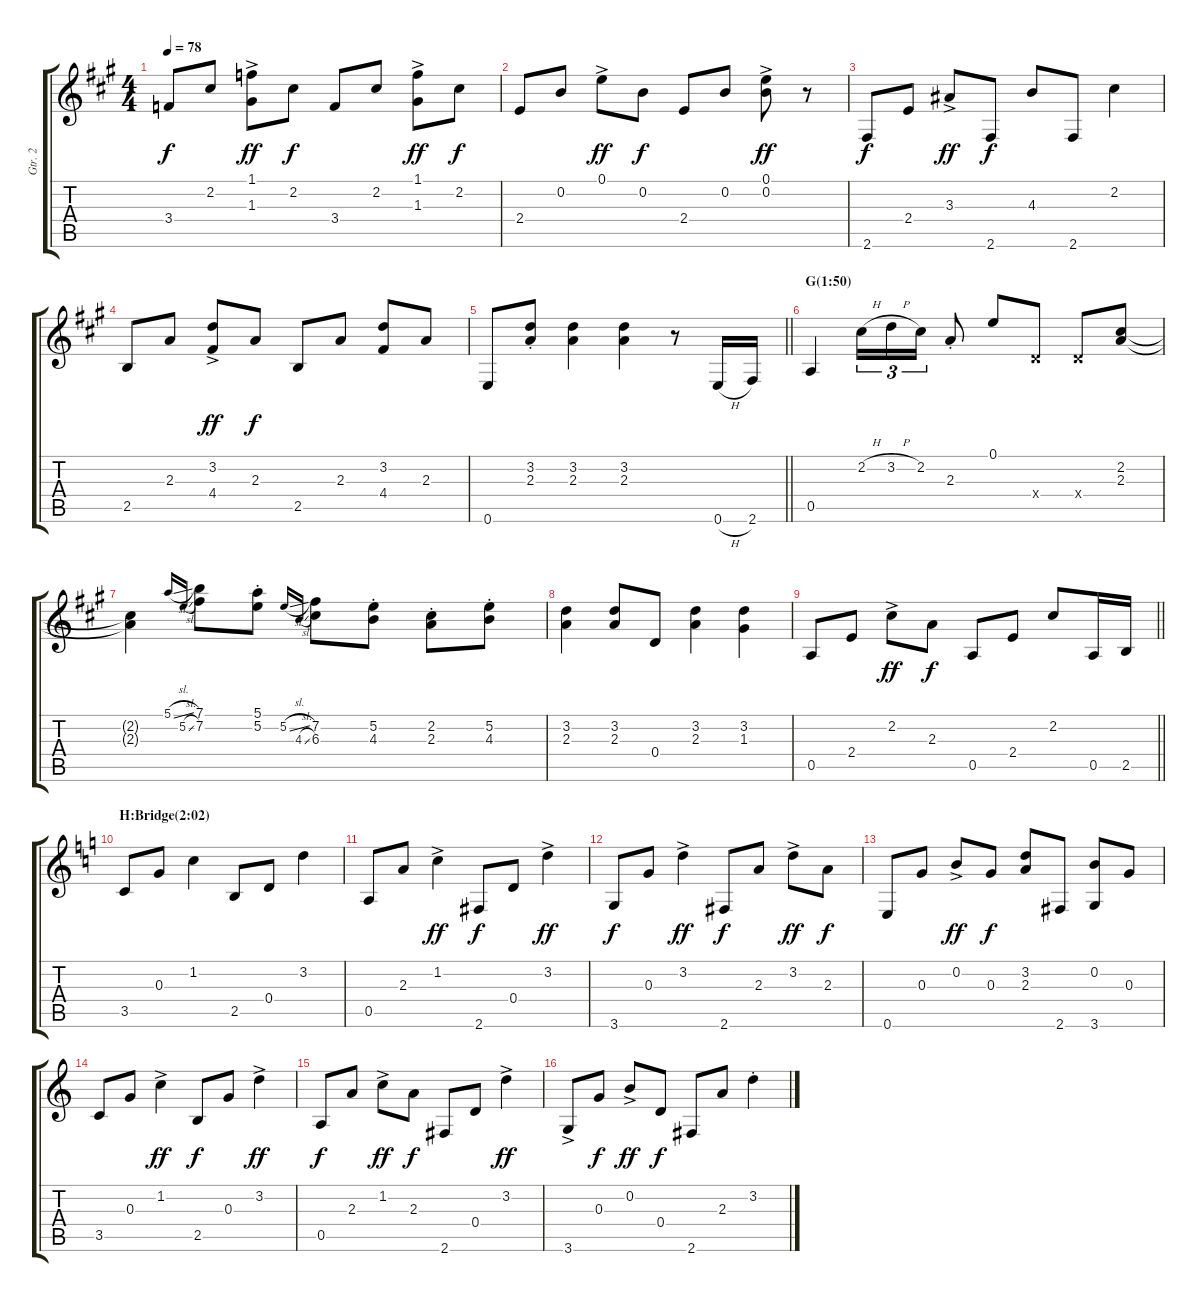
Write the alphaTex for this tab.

\track ("Gtr. 2" "Gtr. 2") {instrument acousticguitarsteel}
\staff {score tabs}
\tuning (E4 B3 G3 D3 A2 E2) {hide}
\ts (4 4)
\tempo 78
\clef g2
\ks a
3.4.8{dy f} 2.2.8 (1.1{ac} 1.3{ac}).8{dy ff} 2.2.8{dy f} 3.4.8 2.2.8 (1.1{ac} 1.3{ac}).8{dy ff} 2.2.8{dy f} |
2.4.8 0.2.8 0.1{ac}.8{dy ff} 0.2.8{dy f} 2.4.8 0.2.8 (0.1{ac} 0.2{ac}).8{dy ff} r.8 |
2.6.8{dy f} 2.4.8 3.3{ac}.8{dy ff} 2.6.8{dy f} 4.3.8 2.6.8 2.2.4 |
2.5.8 2.3.8 (3.2{ac} 4.4{ac}).8{dy ff} 2.3.8{dy f} 2.5.8 2.3.8 (3.2 4.4).8 2.3.8 |
\barLineRight lightlight
0.6.8 (3.2{st} 2.3{st}).8 (3.2 2.3).4 (3.2 2.3).4 r.8 0.6{h}.16 2.6.16 |
\section ("" "G(1:50)")
0.5.4 2.2{h}.16{tu (3 2)} 3.2{h}.16{tu (3 2)} 2.2.16{tu (3 2)} 2.3{st}.8 0.1.8 0.4{x}.8 0.4{x}.8 (2.2 2.3).8 |
(2.2{t} 2.3{t}).4 5.1{sl}.16{gr onbeat} 5.2{sl}.16{gr onbeat} (7.1 7.2).8 (5.1{st} 5.2{st}).8 5.2{sl}.16{gr onbeat} 4.3{sl}.16{gr onbeat} (7.2 6.3).8 (5.2{st} 4.3{st}).8 (2.2{st} 2.3{st}).8 (5.2{st} 4.3{st}).8 |
(3.2 2.3).4 (3.2 2.3).8 0.4.8 (3.2 2.3).4 (3.2 1.3).4 |
\barLineRight lightlight
0.5.8 2.4.8 2.2{ac}.8{dy ff} 2.3.8{dy f} 0.5.8 2.4.8 2.2.8 0.5.16 2.5.16 |
\section ("" "H:Bridge(2:02)")
\ks c
3.5.8 0.3.8 1.2.4 2.5.8 0.4.8 3.2.4 |
0.5.8 2.3.8 1.2{ac}.4{dy ff} 2.6.8{dy f} 0.4.8 3.2{ac}.4{dy ff} |
3.6.8{dy f} 0.3.8 3.2{ac}.4{dy ff} 2.6.8{dy f} 2.3.8 3.2{ac}.8{dy ff} 2.3.8{dy f} |
0.6.8 0.3.8 0.2{ac}.8{dy ff} 0.3.8{dy f} (3.2 2.3).8 2.6.8 (0.2 3.6).8 0.3.8 |
3.5.8 0.3.8 1.2{ac}.4{dy ff} 2.5.8{dy f} 0.3.8 3.2{ac}.4{dy ff} |
0.5.8{dy f} 2.3.8 1.2{ac}.8{dy ff} 2.3.8{dy f} 2.6.8 0.4.8 3.2{ac}.4{dy ff} |
3.6{ac}.8 0.3.8{dy f} 0.2{ac}.8{dy ff} 0.4.8{dy f} 2.6.8 2.3.8 3.2{st}.4
